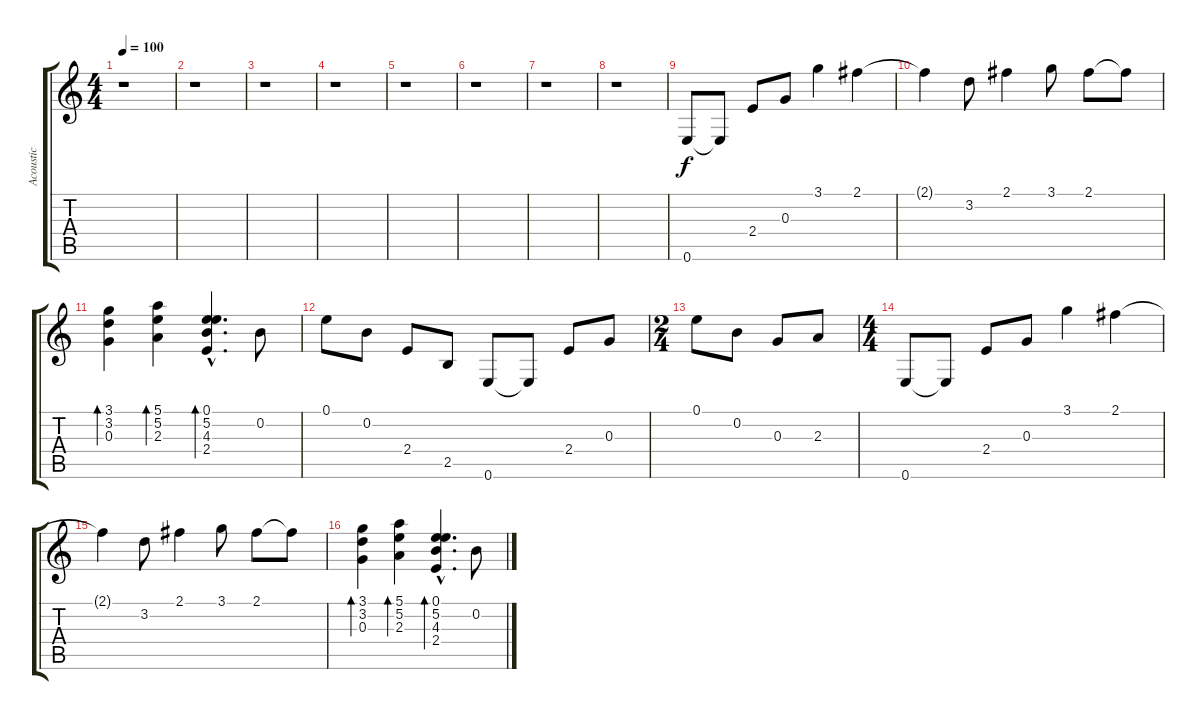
\track ("Acoustic" "Acoustic") {instrument electricguitarclean}
\staff {score tabs}
\tuning (E4 B3 G3 D3 A2 E2) {hide}
\ts (4 4)
\tempo 100
\clef g2
\ks c
r.1{dy f} |
r.1 |
r.1 |
r.1 |
r.1 |
r.1 |
r.1 |
r.1 |
0.6.8 0.6{t}.8 2.4.8 0.3.8 3.1.4 2.1.4 |
2.1{t}.4 3.2.8 2.1.4 3.1.8 2.1.8 2.1{t}.8 |
(3.1 3.2 0.3).4{bd 240} (5.1 5.2 2.3).4{bd 240} (0.1{hac} 5.2{hac} 4.3{hac} 2.4{hac}).4{d bd 240} 0.2.8 |
0.1.8 0.2.8 2.4.8 2.5.8 0.6.8 0.6{t}.8 2.4.8 0.3.8 |
\ts (2 4)
0.1.8 0.2.8 0.3.8 2.3.8 |
\ts (4 4)
0.6.8 0.6{t}.8 2.4.8 0.3.8 3.1.4 2.1.4 |
2.1{t}.4 3.2.8 2.1.4 3.1.8 2.1.8 2.1{t}.8 |
(3.1 3.2 0.3).4{bd 240} (5.1 5.2 2.3).4{bd 240} (0.1{hac} 5.2{hac} 4.3{hac} 2.4{hac}).4{d bd 240} 0.2.8
